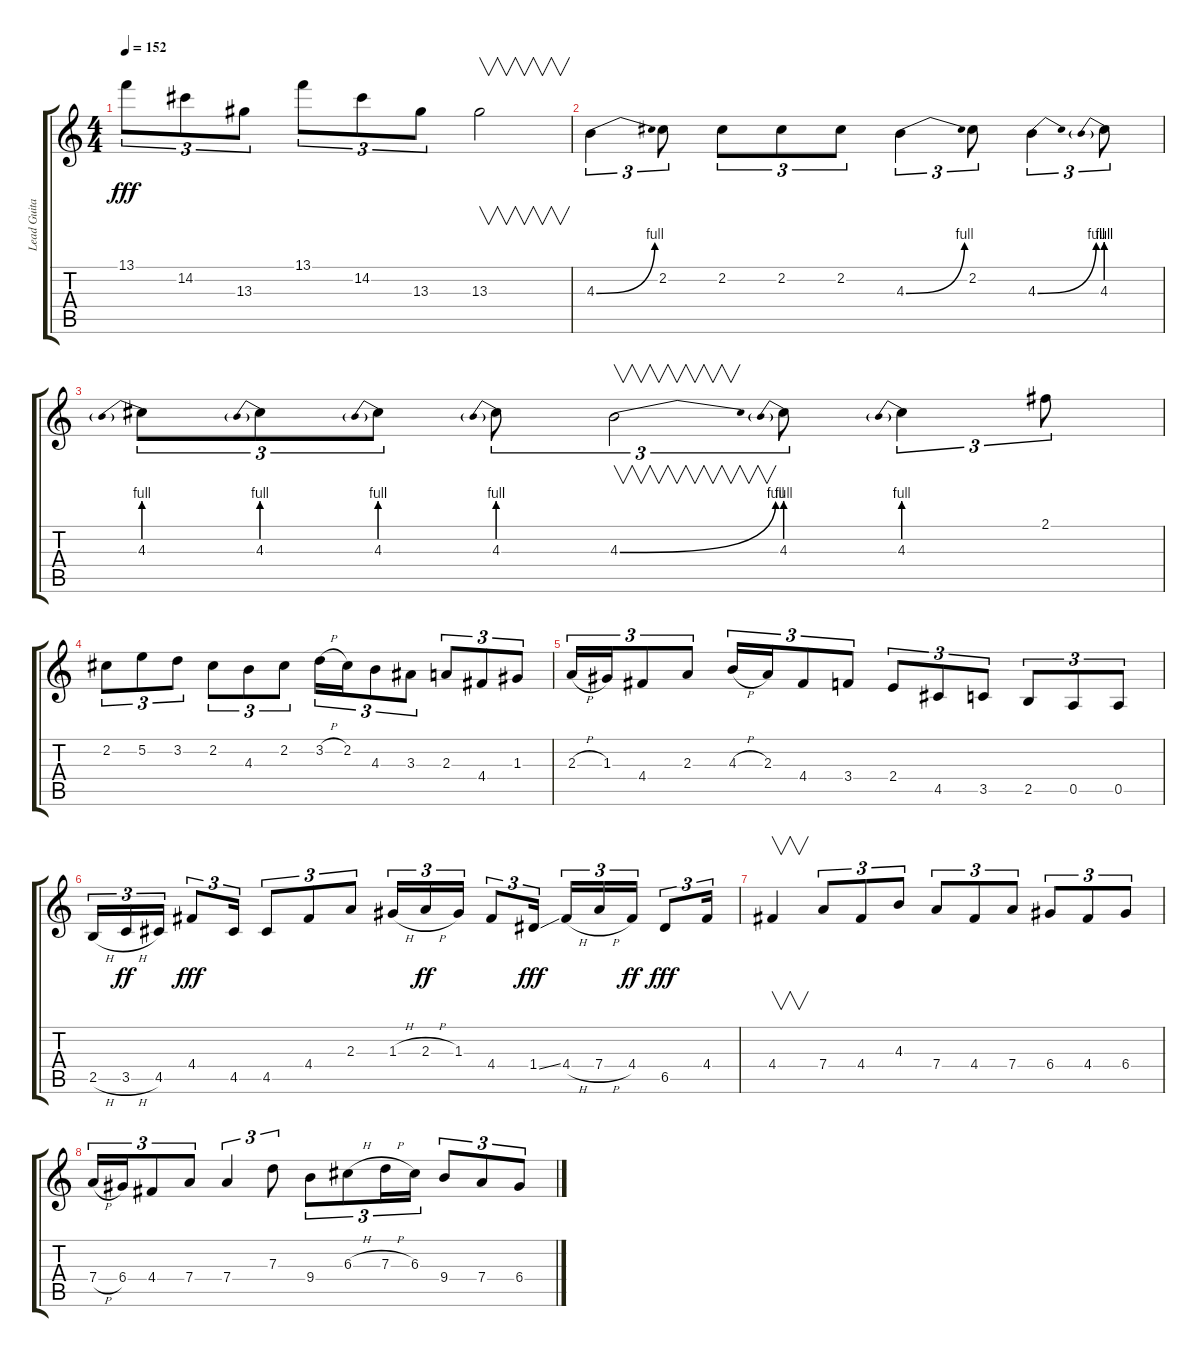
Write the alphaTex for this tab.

\track ("Lead Guitar" "Lead Guita") {instrument overdrivenguitar}
\staff {score tabs}
\tuning (E4 B3 G3 D3 A2 E2) {hide}
\ts (4 4)
\tempo 152
\clef g2
\ks c
13.1.8{tu (3 2) dy fff} 14.2.8{tu (3 2)} 13.3.8{tu (3 2)} 13.1.8{tu (3 2)} 14.2.8{tu (3 2)} 13.3.8{tu (3 2)} 13.3.2{v} |
4.3{be (bend 0 0 60 4)}.4{tu (3 2) volume 16} 2.2.8{tu (3 2)} 2.2.8{tu (3 2)} 2.2.8{tu (3 2)} 2.2.8{tu (3 2)} 4.3{be (bend 0 0 60 4)}.4{tu (3 2)} 2.2.8{tu (3 2)} 4.3{be (bend 0 0 60 4)}.4{tu (3 2)} 4.3{be (prebend 0 4 60 4)}.8{tu (3 2)} |
4.3{be (prebend 0 4 60 4)}.8{tu (3 2)} 4.3{be (prebend 0 4 60 4)}.8{tu (3 2)} 4.3{be (prebend 0 4 60 4)}.8{tu (3 2)} 4.3{be (prebend 0 4 60 4)}.8{tu (3 2)} 4.3{be (bend 0 0 60 4)}.2{v tu (3 2)} 4.3{be (prebend 0 4 60 4)}.8{tu (3 2)} 4.3{be (prebend 0 4 60 4)}.4{tu (3 2)} 2.1.8{tu (3 2)} |
2.2.8{tu (3 2)} 5.2.8{tu (3 2)} 3.2.8{tu (3 2)} 2.2.8{tu (3 2)} 4.3.8{tu (3 2)} 2.2.8{tu (3 2)} 3.2{h}.16{tu (3 2)} 2.2.16{tu (3 2)} 4.3.8{tu (3 2)} 3.3.8{tu (3 2)} 2.3.8{tu (3 2)} 4.4.8{tu (3 2)} 1.3.8{tu (3 2)} |
2.3{h}.16{tu (3 2)} 1.3.16{tu (3 2)} 4.4.8{tu (3 2)} 2.3.8{tu (3 2)} 4.3{h}.16{tu (3 2)} 2.3.16{tu (3 2)} 4.4.8{tu (3 2)} 3.4.8{tu (3 2)} 2.4.8{tu (3 2)} 4.5.8{tu (3 2)} 3.5.8{tu (3 2)} 2.5.8{tu (3 2)} 0.5.8{tu (3 2)} 0.5.8{tu (3 2)} |
2.5{h}.16{tu (3 2)} 3.5{h}.16{tu (3 2) dy ff} 4.5.16{tu (3 2)} 4.4.8{tu (3 2) dy fff} 4.5.16{tu (3 2)} 4.5.8{tu (3 2)} 4.4.8{tu (3 2)} 2.3.8{tu (3 2)} 1.3{h}.16{tu (3 2)} 2.3{h}.16{tu (3 2) dy ff} 1.3.16{tu (3 2)} 4.4.8{tu (3 2)} 1.4{ss}.16{tu (3 2) dy fff} 4.4{h}.16{tu (3 2)} 7.4{h}.16{tu (3 2)} 4.4.16{tu (3 2) dy ff} 6.5.8{tu (3 2) dy fff} 4.4.16{tu (3 2)} |
4.4.4{v} 7.4.8{tu (3 2)} 4.4.8{tu (3 2)} 4.3.8{tu (3 2)} 7.4.8{tu (3 2)} 4.4.8{tu (3 2)} 7.4.8{tu (3 2)} 6.4.8{tu (3 2)} 4.4.8{tu (3 2)} 6.4.8{tu (3 2)} |
7.4{h}.16{tu (3 2)} 6.4.16{tu (3 2)} 4.4.8{tu (3 2)} 7.4.8{tu (3 2)} 7.4.4{tu (3 2)} 7.3.8{tu (3 2)} 9.4.8{tu (3 2)} 6.3{h}.8{tu (3 2)} 7.3{h}.16{tu (3 2)} 6.3.16{tu (3 2)} 9.4.8{tu (3 2)} 7.4.8{tu (3 2)} 6.4.8{tu (3 2)}
